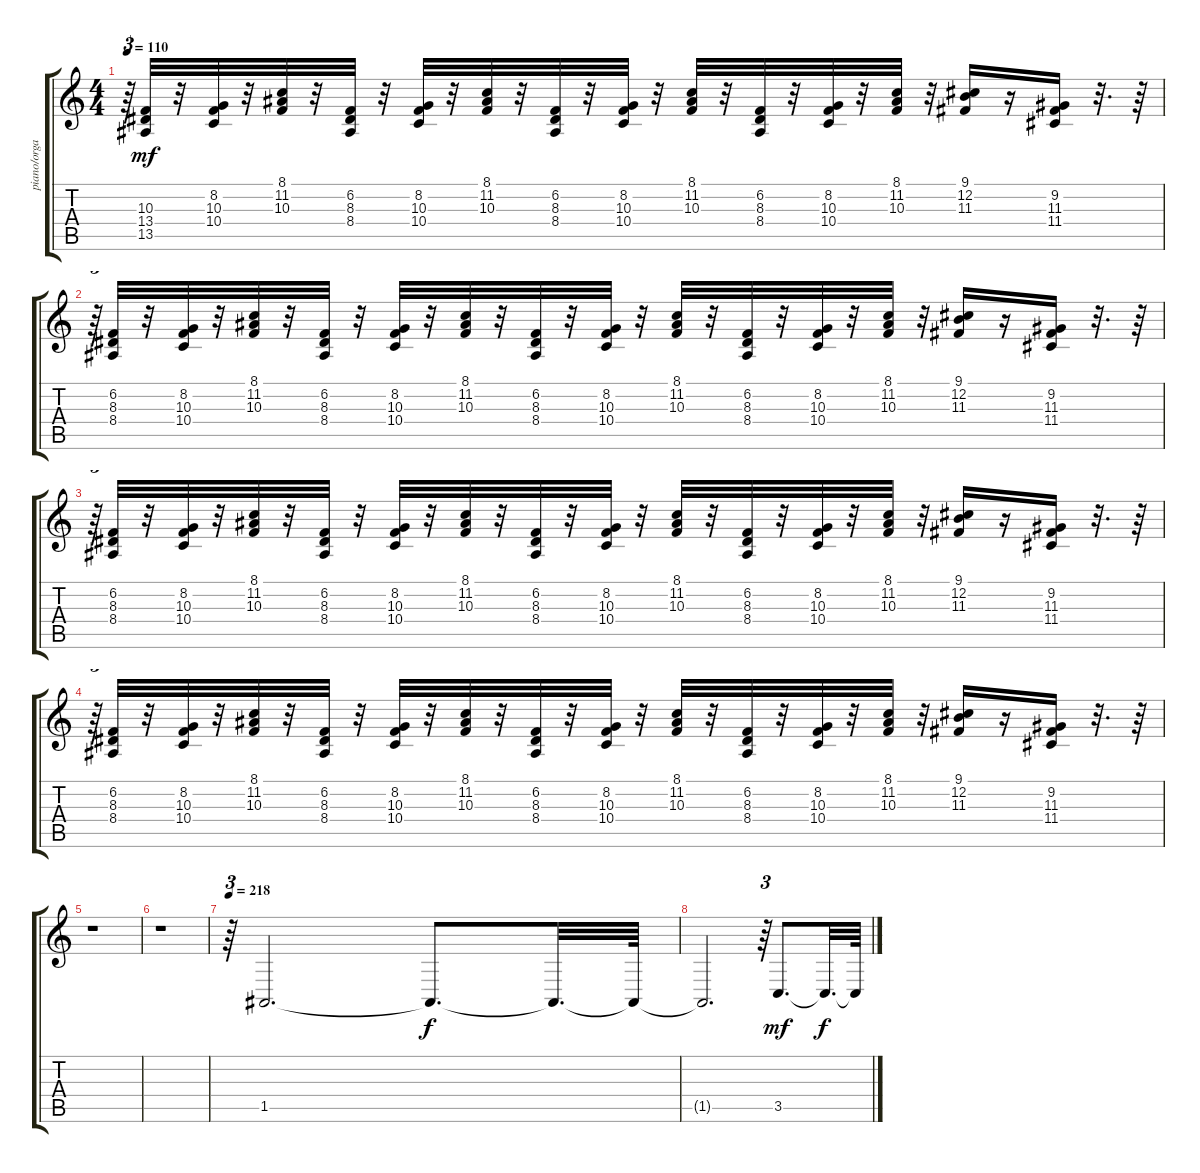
\track ("piano/organ/synths  " "piano/orga") {instrument brightacousticpiano}
\staff {score tabs}
\tuning (E4 B3 G3 D3 A2 E2) {hide}
\ts (4 4)
\tempo 110
\clef g2
\ks c
r.64{tu (3 2) dy f} (10.3 13.4 13.5).32{dy mf volume 9} r.32 (8.2 10.3 10.4).32 r.32 (8.1 11.2 10.3).32{volume 9} r.32 (6.2 8.3 8.4).32 r.32 (8.2 10.3 10.4).32 r.32 (8.1 11.2 10.3).32{volume 9} r.32 (6.2 8.3 8.4).32 r.32 (8.2 10.3 10.4).32{volume 8} r.32 (8.1 11.2 10.3).32 r.32 (6.2 8.3 8.4).32 r.32 (8.2 10.3 10.4).32{volume 8} r.32 (8.1 11.2 10.3).32 r.32 (9.1 12.2 11.3).16{volume 8} r.16 (9.2 11.3 11.4).16 r.32{d} r.64 |
r.64{tu (3 2)} (6.2 8.3 8.4).32{volume 8} r.32 (8.2 10.3 10.4).32 r.32 (8.1 11.2 10.3).32{volume 8} r.32 (6.2 8.3 8.4).32 r.32 (8.2 10.3 10.4).32{volume 8} r.32 (8.1 11.2 10.3).32 r.32 (6.2 8.3 8.4).32 r.32 (8.2 10.3 10.4).32{volume 8} r.32 (8.1 11.2 10.3).32 r.32 (6.2 8.3 8.4).32{volume 8} r.32 (8.2 10.3 10.4).32 r.32 (8.1 11.2 10.3).32 r.32 (9.1 12.2 11.3).16{volume 8} r.16 (9.2 11.3 11.4).16{volume 7} r.32{d} r.64 |
r.64{tu (3 2)} (6.2 8.3 8.4).32 r.32 (8.2 10.3 10.4).32{volume 7} r.32 (8.1 11.2 10.3).32 r.32 (6.2 8.3 8.4).32{volume 7} r.32 (8.2 10.3 10.4).32 r.32 (8.1 11.2 10.3).32 r.32 (6.2 8.3 8.4).32{volume 7} r.32 (8.2 10.3 10.4).32 r.32 (8.1 11.2 10.3).32 r.32 (6.2 8.3 8.4).32{volume 7} r.32 (8.2 10.3 10.4).32 r.32 (8.1 11.2 10.3).32{volume 7} r.32 (9.1 12.2 11.3).16 r.16 (9.2 11.3 11.4).16{volume 7} r.32{d} r.64 |
r.64{tu (3 2)} (6.2 8.3 8.4).32{volume 6} r.32 (8.2 10.3 10.4).32 r.32 (8.1 11.2 10.3).32 r.32 (6.2 8.3 8.4).32{volume 6} r.32 (8.2 10.3 10.4).32 r.32 (8.1 11.2 10.3).32{volume 6} r.32 (6.2 8.3 8.4).32 r.32 (8.2 10.3 10.4).32 r.32 (8.1 11.2 10.3).32{volume 6} r.32 (6.2 8.3 8.4).32 r.32 (8.2 10.3 10.4).32{volume 6} r.32 (8.1 11.2 10.3).32 r.32 (9.1 12.2 11.3).16 r.16 (9.2 11.3 11.4).16{volume 6} r.32{d} r.64 |
r.1 |
r.1 |
\tempo 218
r.64{tu (3 2)} 1.5.2{d volume 14 instrument brightacousticpiano} 1.5{t}.8{d dy f} 1.5{t}.32{d} 1.5{t}.64 |
1.5{t}.2{d} r.64{tu (3 2)} 3.5.8{d dy mf volume 14} 3.5{t}.32{d dy f} 3.5{t}.64
